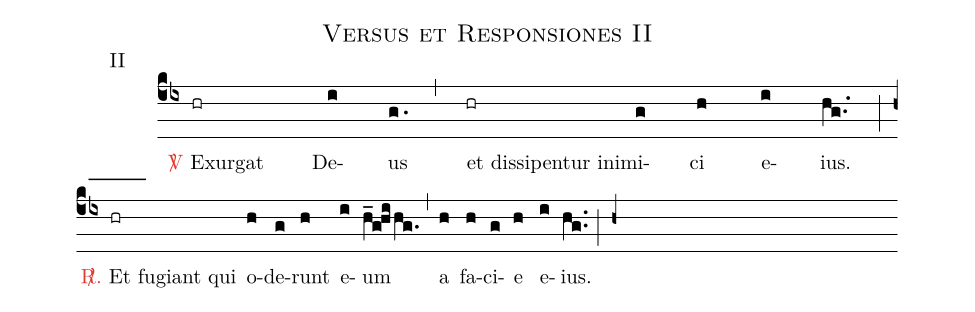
name: Versus et Responsiones II;
annotation: II;
%%
(cb4) _ <c><sp>V/</sp></c> Exurgat(hr) De(i)us(g.) (,) et dissipentur ini(hr)mi(g)ci(h) e(i)ius.(hg..) (;z)
<c><sp>R/</sp>.</c> Et fugiant qui(hr) o(h)de(g)runt(h) e(i)um(h_g!hi/hg.) (,) a(h) fa(h)ci(g)e(h) e(i)ius.(hg..) (;h+)
